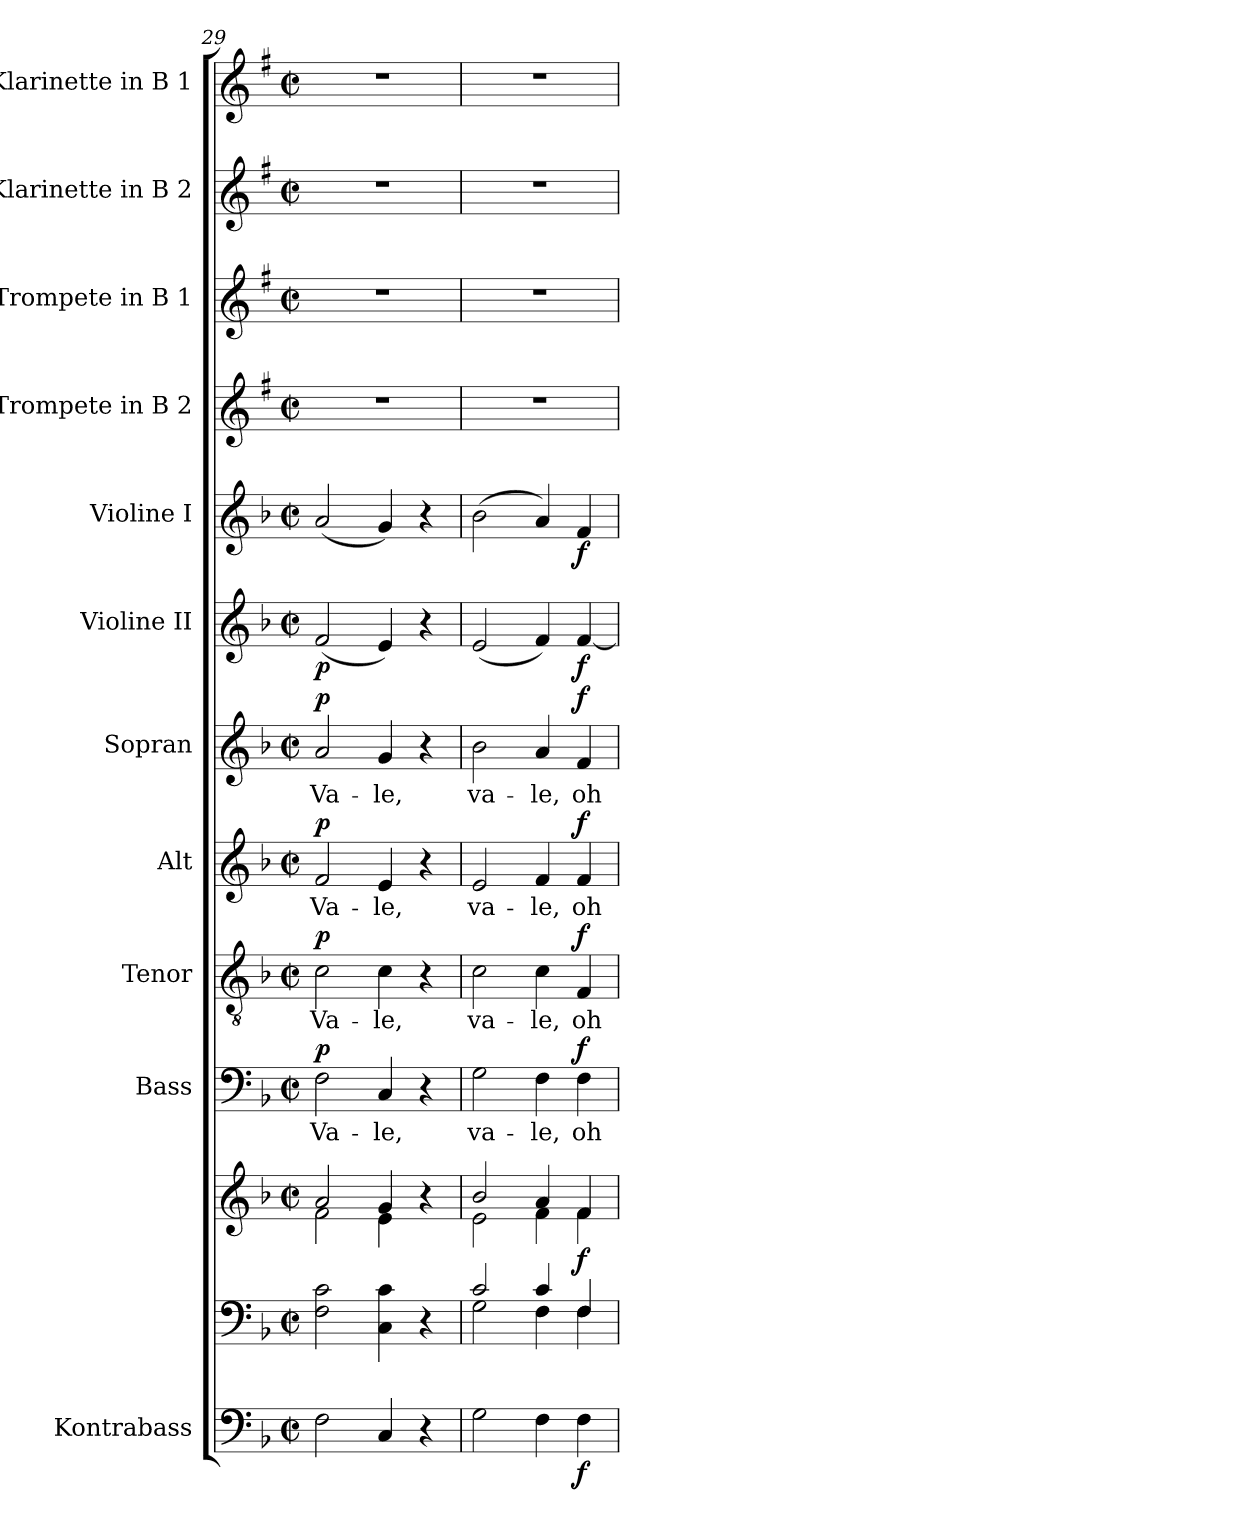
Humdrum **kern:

**kern	**dynam	**kern	**kern	**dynam	**kern	**text	**dynam	**kern	**text	**dynam	**kern	**text	**dynam	**kern	**text	**dynam	**kern	**dynam	**kern	**dynam	**kern	**kern	**kern	**kern
*part12	*part12	*part11	*part11	*part11	*part10	*part10	*part10	*part9	*part9	*part9	*part8	*part8	*part8	*part7	*part7	*part7	*part6	*part6	*part5	*part5	*part4	*part3	*part2	*part1
*staff13	*staff13	*staff12	*staff11	*staff11/12	*staff10	*staff10	*staff10	*staff9	*staff9	*staff9	*staff8	*staff8	*staff8	*staff7	*staff7	*staff7	*staff6	*staff6	*staff5	*staff5	*staff4	*staff3	*staff2	*staff1
*I"Kontrabass	*	*	*	*	*I"Bass	*	*	*I"Tenor	*	*	*I"Alt	*	*	*I"Sopran	*	*	*I"Violine II	*	*I"Violine I	*	*I"Trompete in B 2	*I"Trompete in B 1	*I"Klarinette in B 2	*I"Klarinette in B 1
*I'Kb.	*	*	*	*	*I'B	*	*	*I'T	*	*	*I'A	*	*	*I'S	*	*	*I'Vl. II	*	*I'Vl. I	*	*	*	*	*
*clefF4	*	*clefF4	*clefG2	*	*clefF4	*	*	*clefGv2	*	*	*clefG2	*	*	*clefG2	*	*	*clefG2	*	*clefG2	*	*clefG2	*clefG2	*clefG2	*clefG2
*ITrd7c12	*	*	*	*	*	*	*	*	*	*	*	*	*	*	*	*	*	*	*	*	*ITrd1c2	*ITrd1c2	*ITrd1c2	*ITrd1c2
*k[b-]	*	*k[b-]	*k[b-]	*	*k[b-]	*	*	*k[b-]	*	*	*k[b-]	*	*	*k[b-]	*	*	*k[b-]	*	*k[b-]	*	*k[b-]	*k[b-]	*k[b-]	*k[b-]
*F:	*	*F:	*F:	*	*F:	*	*	*F:	*	*	*F:	*	*	*F:	*	*	*F:	*	*F:	*	*F:	*F:	*F:	*F:
*M2/2	*	*M2/2	*M2/2	*	*M2/2	*	*	*M2/2	*	*	*M2/2	*	*	*M2/2	*	*	*M2/2	*	*M2/2	*	*M2/2	*M2/2	*M2/2	*M2/2
*met(c|)	*	*met(c|)	*met(c|)	*	*met(c|)	*	*	*met(c|)	*	*	*met(c|)	*	*	*met(c|)	*	*	*met(c|)	*	*met(c|)	*	*met(c|)	*met(c|)	*met(c|)	*met(c|)
=29	=29	=29	=29	=29	=29	=29	=29	=29	=29	=29	=29	=29	=29	=29	=29	=29	=29	=29	=29	=29	=29	=29	=29	=29
*	*	*	*^	*	*	*	*	*	*	*	*	*	*	*	*	*	*	*	*	*	*	*	*	*
!	!	!	!	!	!	!	!LO:LY:b	!LO:DY:a	!	!LO:LY:b	!LO:DY:a	!	!LO:LY:b	!LO:DY:a	!	!LO:LY:b	!LO:DY:a	!	!LO:DY:b	!	!	!	!	!	!
2FF\	.	2F\ 2c\	2a/	2f\	.	2F\	Va-	p	2c\	Va-	p	2f/	Va-	p	2a/	Va-	p	(<2f/	p	(<2a/	.	1r	1r	1r	1r
!	!	!	!	!	!	!	!LO:LY:b	!	!	!LO:LY:b	!	!	!LO:LY:b	!	!	!LO:LY:b	!	!	!	!	!	!	!	!	!
4CC/	.	4C\ 4c\	4g/	4e\	.	4C/	-le,	.	4c\	-le,	.	4e/	-le,	.	4g/	-le,	.	4e/)	.	4g/)	.	.	.	.	.
4r	.	4r	4r	4ryy	.	4r	.	.	4r	.	.	4r	.	.	4r	.	.	4r	.	4r	.	.	.	.	.
=30	=30	=30	=30	=30	=30	=30	=30	=30	=30	=30	=30	=30	=30	=30	=30	=30	=30	=30	=30	=30	=30	=30	=30	=30	=30
*	*	*^	*	*	*	*	*	*	*	*	*	*	*	*	*	*	*	*	*	*	*	*	*	*	*
!	!	!	!	!	!	!	!	!LO:LY:b	!	!	!LO:LY:b	!	!	!LO:LY:b	!	!	!LO:LY:b	!	!	!	!	!	!	!	!	!
2GG\	.	2c/	2G\	2b-/	2e\	.	2G\	va-	.	2c\	va-	.	2e/	va-	.	2b-\	va-	.	(<2e/	.	(>2b-\	.	1r	1r	1r	1r
!	!	!	!	!	!	!	!	!LO:LY:b	!	!	!LO:LY:b	!	!	!LO:LY:b	!	!	!LO:LY:b	!	!	!	!	!	!	!	!	!
4FF\	.	4c/	4F\	4a/	4f\	.	4F\	-le,	.	4c\	-le,	.	4f/	-le,	.	4a/	-le,	.	4f/)	.	4a/)	.	.	.	.	.
!	!LO:DY:b	!	!	!	!	!LO:DY:b	!	!LO:LY:b	!LO:DY:a	!	!LO:LY:b	!LO:DY:a	!	!LO:LY:b	!LO:DY:a	!	!LO:LY:b	!LO:DY:a	!	!LO:DY:b	!	!LO:DY:b	!	!	!	!
4FF\	f	4F/	4F\	4f/	4f\	f	4F\	oh	f	4F/	oh	f	4f/	oh	f	4f/	oh	f	[4f/	f	4f/	f	.	.	.	.
*	*	*v	*v	*	*	*	*	*	*	*	*	*	*	*	*	*	*	*	*	*	*	*	*	*	*	*
*	*	*	*v	*v	*	*	*	*	*	*	*	*	*	*	*	*	*	*	*	*	*	*	*	*	*
=	=	=	=	=	=	=	=	=	=	=	=	=	=	=	=	=	=	=	=	=	=	=	=	=
*-	*-	*-	*-	*-	*-	*-	*-	*-	*-	*-	*-	*-	*-	*-	*-	*-	*-	*-	*-	*-	*-	*-	*-	*-
